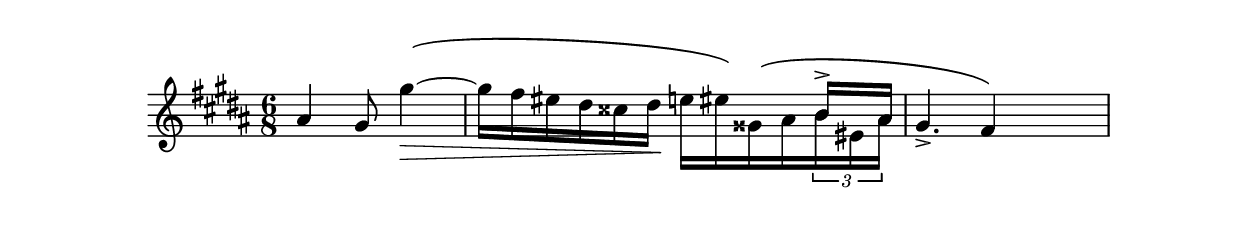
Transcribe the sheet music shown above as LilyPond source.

\version "2.16.2"

\relative c' { 
  \clef treble
  \time 6/8
  \key b \major
  ais'4 gis8 
  << 
    {
      \hideNotes gis'4.~\>\(
      gis16 fis eis dis cisis dis\! e eis\) gisis,\( ais 
      \override TupletNumber #'stencil = ##f
      \times 2/3
      {
        \unHideNotes b16\accent[ s ais]
      }
      \hideNotes \stemDown s4. fis4\) fis16 eis
    } 
    \\ 
    {
      gis'4.
      gis16 fis eis dis cisis dis e eis gisis, ais \times 2/3 {
        b16 eis, ais
      }
      \unHideNotes \stemUp gis4.\accent fis4
    }
  >>
}
